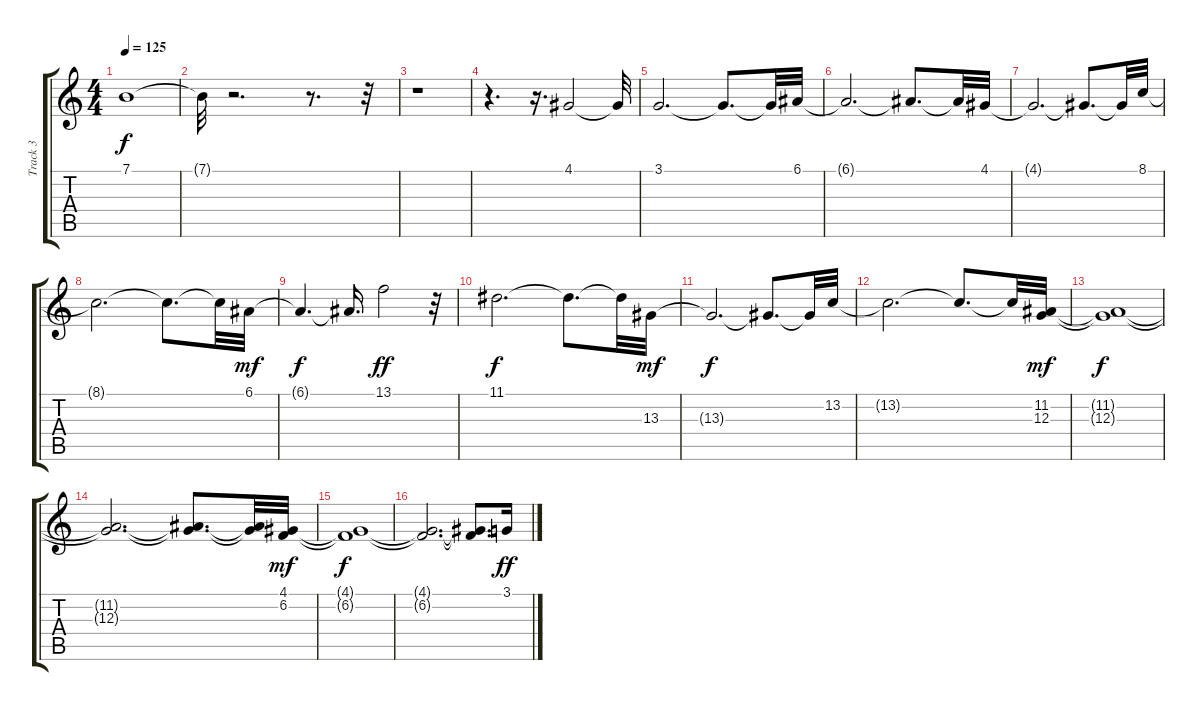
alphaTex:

\track ("Track 3" "Track 3") {instrument stringensemble2}
\staff {score tabs}
\tuning (E4 B3 G3 D3 A2 E2) {hide}
\ts (4 4)
\tempo 125
\clef g2
\ks c
7.1{t}.1{dy f} |
7.1{t}.32 r.2{d} r.8{d} r.32 |
r.1 |
r.4{d} r.16{d} 4.1.2 4.1{t}.32 |
3.1.2{d} 3.1{t}.8{d} 3.1{t}.32 6.1.32 |
6.1{t}.2{d} 6.1{t}.8{d} 6.1{t}.32 4.1.32 |
4.1{t}.2{d} 4.1{t}.8{d} 4.1{t}.32 8.1.32 |
8.1{t}.2{d} 8.1{t}.8{d} 8.1{t}.32 6.1.32{dy mf} |
6.1{t}.4{d dy f} 6.1{t}.16{d} 13.1.2{dy ff} r.32 |
11.1.2{d dy f} 11.1{t}.8{d} 11.1{t}.32 13.3.32{dy mf} |
13.3{t}.2{d dy f} 13.3{t}.8{d} 13.3{t}.32 13.2.32 |
13.2{t}.2{d} 13.2{t}.8{d} 13.2{t}.32 (11.2 12.3).32{dy mf} |
(11.2{t} 12.3{t}).1{dy f} |
(11.2{t} 12.3{t}).2{d} (11.2{t} 12.3{t}).8{d} (11.2{t} 12.3{t}).32 (4.1 6.2).32{dy mf} |
(4.1{t} 6.2{t}).1{dy f} |
(4.1{t} 6.2{t}).2{d} (4.1{t} 6.2{t}).8{d} 3.1.16{dy ff}
